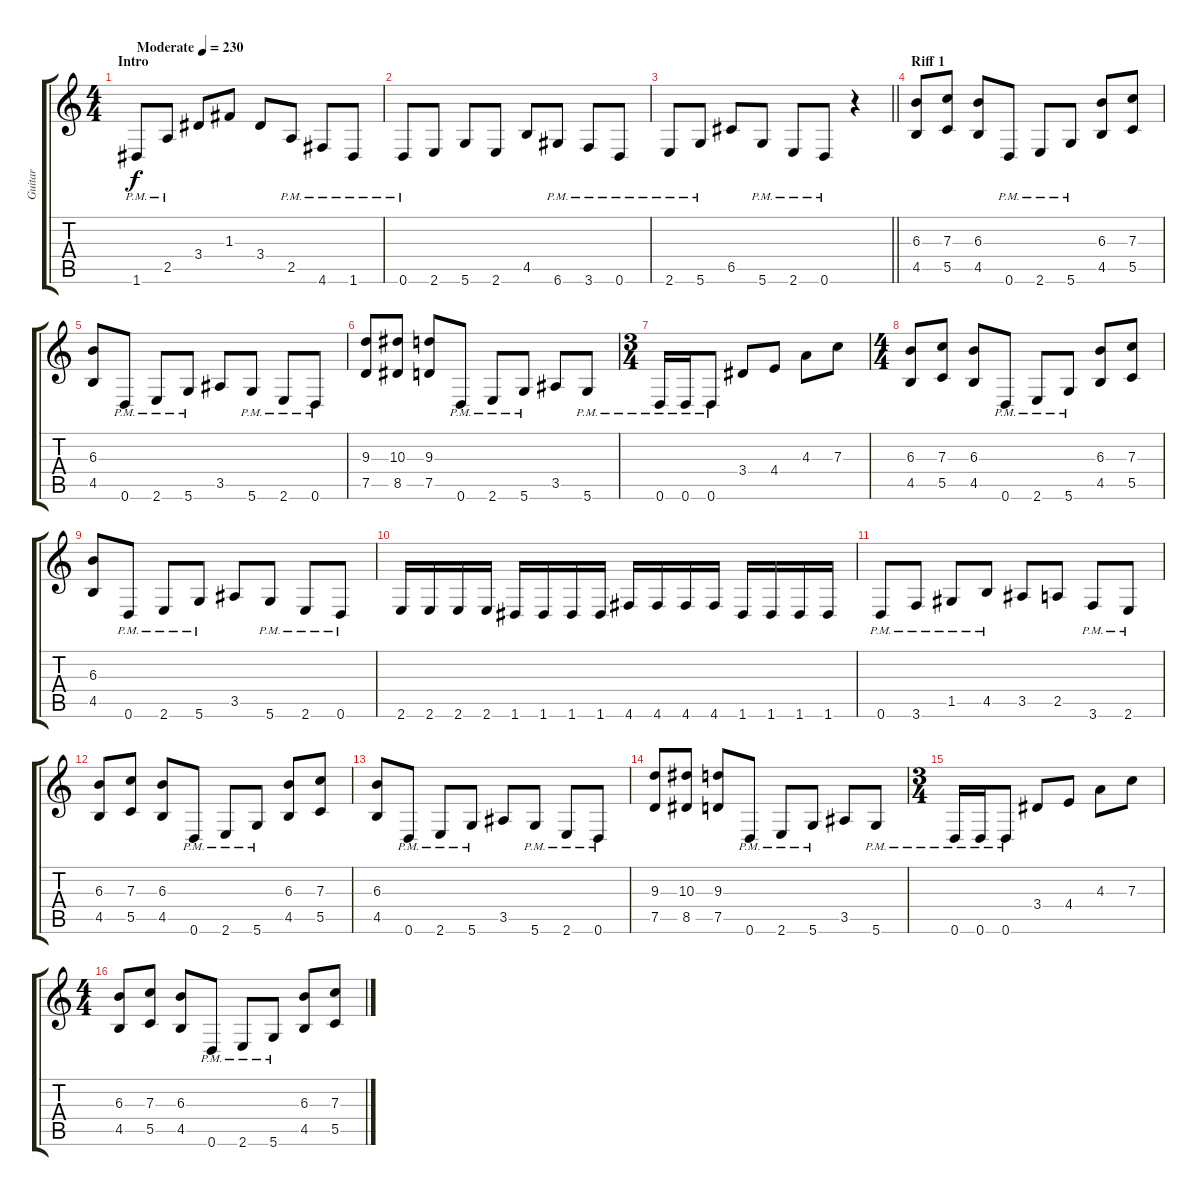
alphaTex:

\track ("Guitar" "Guitar") {instrument distortionguitar}
\staff {score tabs}
\tuning (D4 A3 F3 C3 G2 D2) {hide}
\ts (4 4)
\section ("" "Intro")
\tempo (230 "Moderate")
\clef g2
\ks c
1.6{pm}.8{dy f instrument distortionguitar} 2.5{pm}.8 3.4.8 1.3.8 3.4.8 2.5{pm}.8 4.6{pm}.8 1.6{pm}.8 |
0.6{pm}.8 2.6.8 5.6.8 2.6.8 4.5.8 6.6{pm}.8 3.6{pm}.8 0.6{pm}.8 |
\barLineRight lightlight
2.6{pm}.8 5.6{pm}.8 6.5.8 5.6{pm}.8 2.6{pm}.8 0.6{pm}.8 r.4 |
\section ("" "Riff 1")
(6.3 4.5).8 (7.3 5.5).8 (6.3 4.5).8 0.6{pm}.8 2.6{pm}.8 5.6{pm}.8 (6.3 4.5).8 (7.3 5.5).8 |
(6.3 4.5).8 0.6{pm}.8 2.6{pm}.8 5.6{pm}.8 3.5.8 5.6{pm}.8 2.6{pm}.8 0.6{pm}.8 |
(9.3 7.5).8 (10.3 8.5).8 (9.3 7.5).8 0.6{pm}.8 2.6{pm}.8 5.6{pm}.8 3.5.8 5.6{pm}.8 |
\ts (3 4)
0.6{pm}.16 0.6{pm}.16 0.6{pm}.8 3.4.8 4.4.8 4.3.8 7.3.8 |
\ts (4 4)
(6.3 4.5).8 (7.3 5.5).8 (6.3 4.5).8 0.6{pm}.8 2.6{pm}.8 5.6{pm}.8 (6.3 4.5).8 (7.3 5.5).8 |
(6.3 4.5).8 0.6{pm}.8 2.6{pm}.8 5.6{pm}.8 3.5.8 5.6{pm}.8 2.6{pm}.8 0.6{pm}.8 |
2.6.16 2.6.16 2.6.16 2.6.16 1.6.16 1.6.16 1.6.16 1.6.16 4.6.16 4.6.16 4.6.16 4.6.16 1.6.16 1.6.16 1.6.16 1.6.16 |
0.6{pm}.8 3.6{pm}.8 1.5{pm}.8 4.5{pm}.8 3.5.8 2.5.8 3.6{pm}.8 2.6{pm}.8 |
(6.3 4.5).8 (7.3 5.5).8 (6.3 4.5).8 0.6{pm}.8 2.6{pm}.8 5.6{pm}.8 (6.3 4.5).8 (7.3 5.5).8 |
(6.3 4.5).8 0.6{pm}.8 2.6{pm}.8 5.6{pm}.8 3.5.8 5.6{pm}.8 2.6{pm}.8 0.6{pm}.8 |
(9.3 7.5).8 (10.3 8.5).8 (9.3 7.5).8 0.6{pm}.8 2.6{pm}.8 5.6{pm}.8 3.5.8 5.6{pm}.8 |
\ts (3 4)
0.6{pm}.16 0.6{pm}.16 0.6{pm}.8 3.4.8 4.4.8 4.3.8 7.3.8 |
\ts (4 4)
(6.3 4.5).8 (7.3 5.5).8 (6.3 4.5).8 0.6{pm}.8 2.6{pm}.8 5.6{pm}.8 (6.3 4.5).8 (7.3 5.5).8
